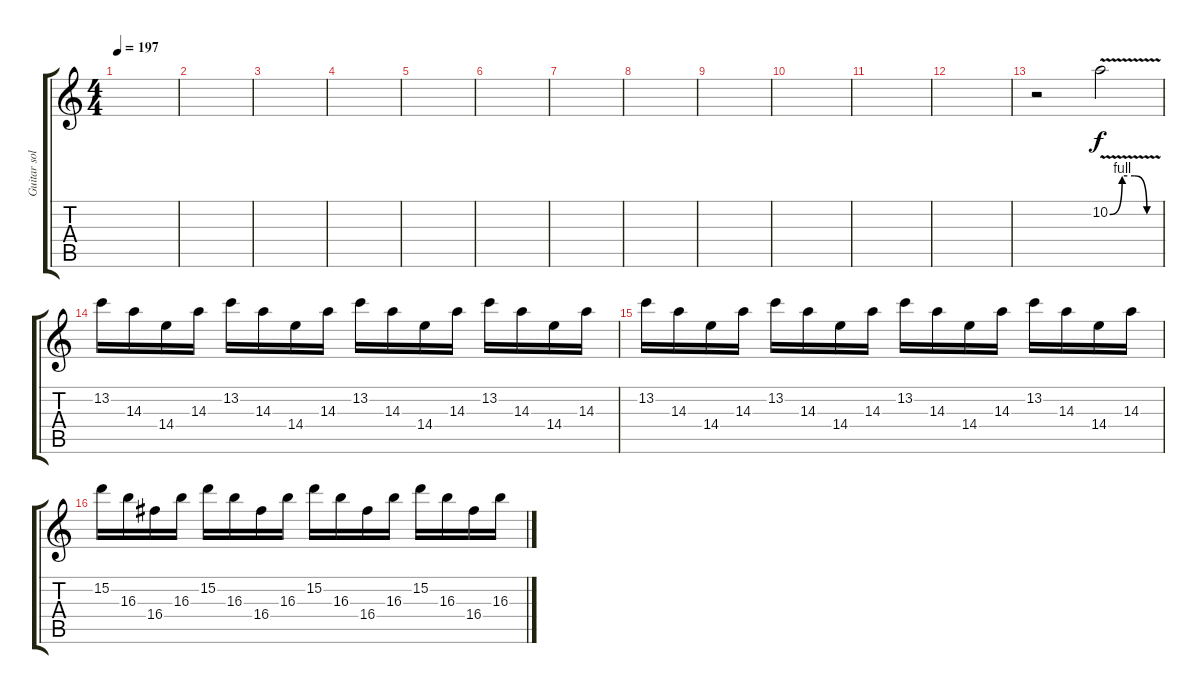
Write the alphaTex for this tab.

\track ("Guitar solo" "Guitar sol") {instrument distortionguitar}
\staff {score tabs}
\tuning (E4 B3 G3 D3 A2 E2) {hide}
\ts (4 4)
\tempo 197
\clef g2
\ks c
|
|
|
|
|
|
|
|
|
|
|
|
r.2 10.2{be (custom 0 0 15 4 30 4 45 0 60 0) v}.2 |
13.2.16 14.3.16 14.4.16 14.3.16 13.2.16 14.3.16 14.4.16 14.3.16 13.2.16 14.3.16 14.4.16 14.3.16 13.2.16 14.3.16 14.4.16 14.3.16 |
13.2.16 14.3.16 14.4.16 14.3.16 13.2.16 14.3.16 14.4.16 14.3.16 13.2.16 14.3.16 14.4.16 14.3.16 13.2.16 14.3.16 14.4.16 14.3.16 |
15.2.16 16.3.16 16.4.16 16.3.16 15.2.16 16.3.16 16.4.16 16.3.16 15.2.16 16.3.16 16.4.16 16.3.16 15.2.16 16.3.16 16.4.16 16.3.16
